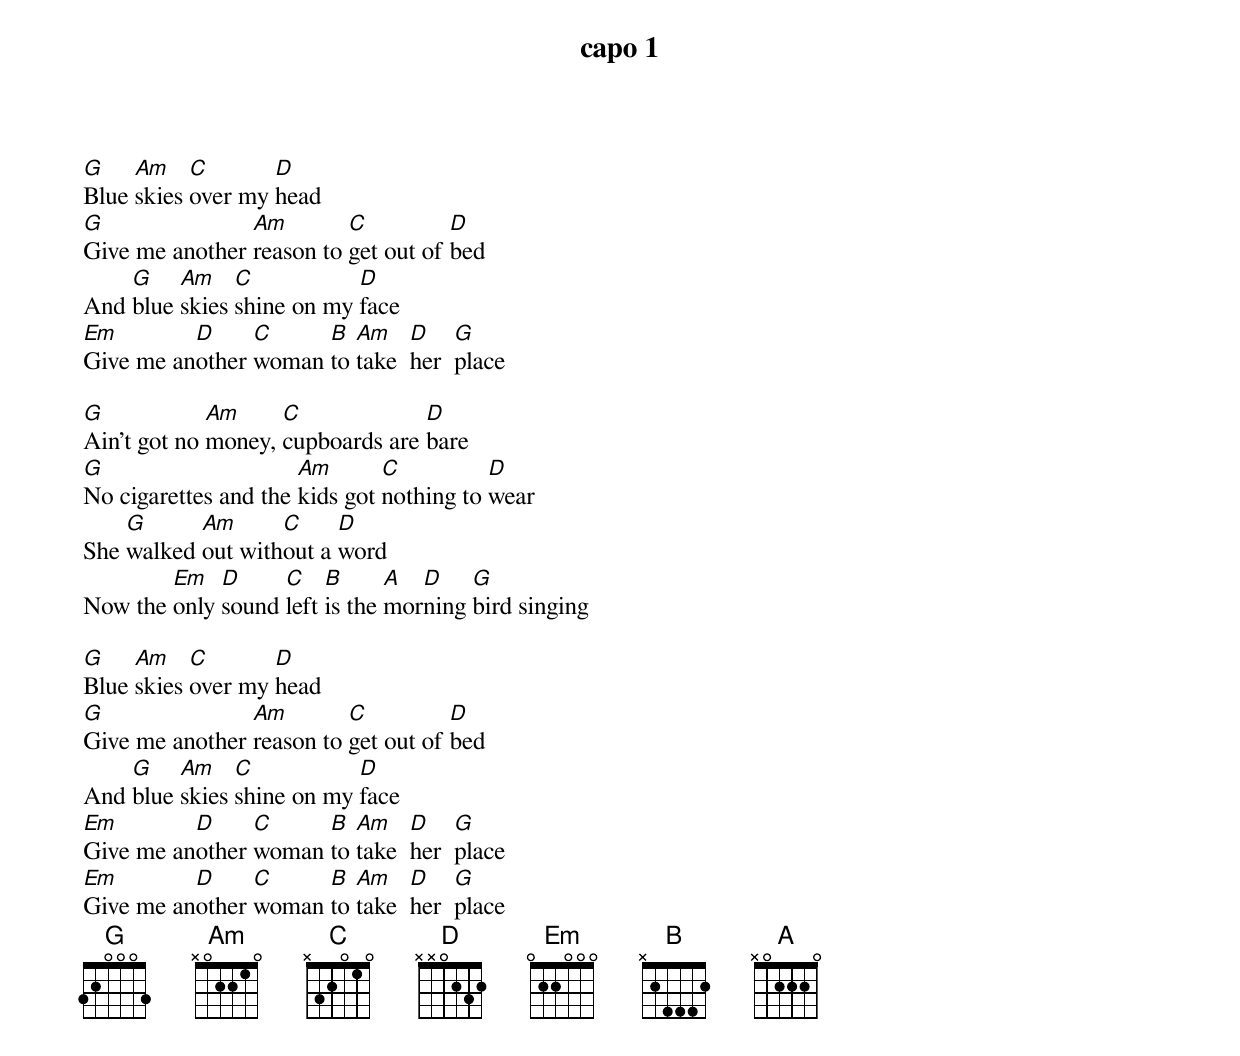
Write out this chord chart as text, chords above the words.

capo 1

G    Am    C       D
Blue skies over my head
G               Am        C          D
Give me another reason to get out of bed
    G    Am    C           D
And blue skies shine on my face
Em        D     C     B  Am    D    G
Give me another woman to take  her  place

G            Am     C             D
Ain't got no money, cupboards are bare
G                     Am       C          D
No cigarettes and the kids got nothing to wear
    G      Am      C     D
She walked out without a word
        Em   D     C    B      A  D    G
Now the only sound left is the morning bird singing

G    Am    C       D
Blue skies over my head
G               Am        C          D
Give me another reason to get out of bed
    G    Am    C           D
And blue skies shine on my face
Em        D     C     B  Am    D    G
Give me another woman to take  her  place
Em        D     C     B  Am    D    G
Give me another woman to take  her  place
